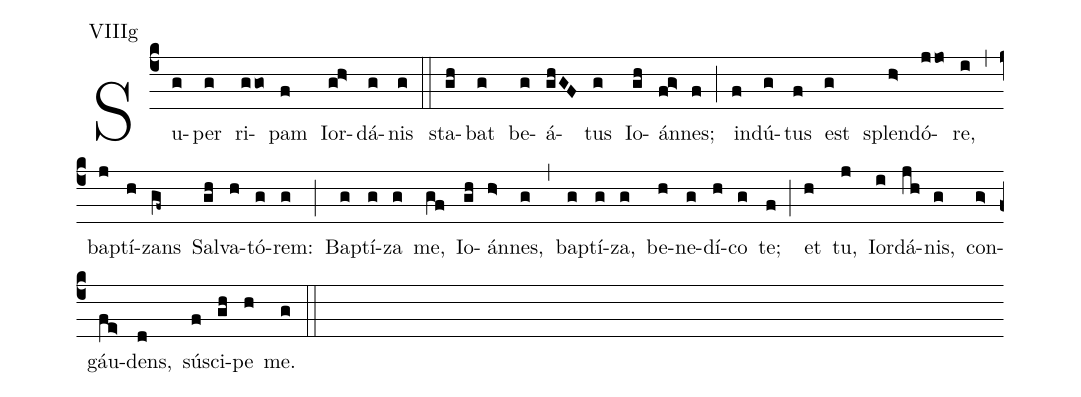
annotation: VIIIg;
%%
(c4)Su(g)per(g) ri(ggo)pam(f) Ior(gh>)dá(g)nis(g) (::) sta(gh)bat(g) be(g)á(ghGF)tus(g) Io(gh)án(fg>)nes;(f) (;) in(f)dú(g)tus(f) est(g) splen(h>)dó(jjo)re,(i) (,) bap(j)tí(h)zans(gf~) Sal(gh)va(h)tó(g)rem:(g) (;) Bap(g)tí(g)za(g) me,(gf) Io(gh)án(h>)nes,(g) (,) bap(g)tí(g)za,(g) be(h)ne(g)dí(h)co(g) te;(f) (;) et(h) tu,(j) Ior(i)dá(jh)nis,(g) con(g>)gáu(fe>)dens,(d) sú(f)sci(gh)pe(h) me.(g) (::)
